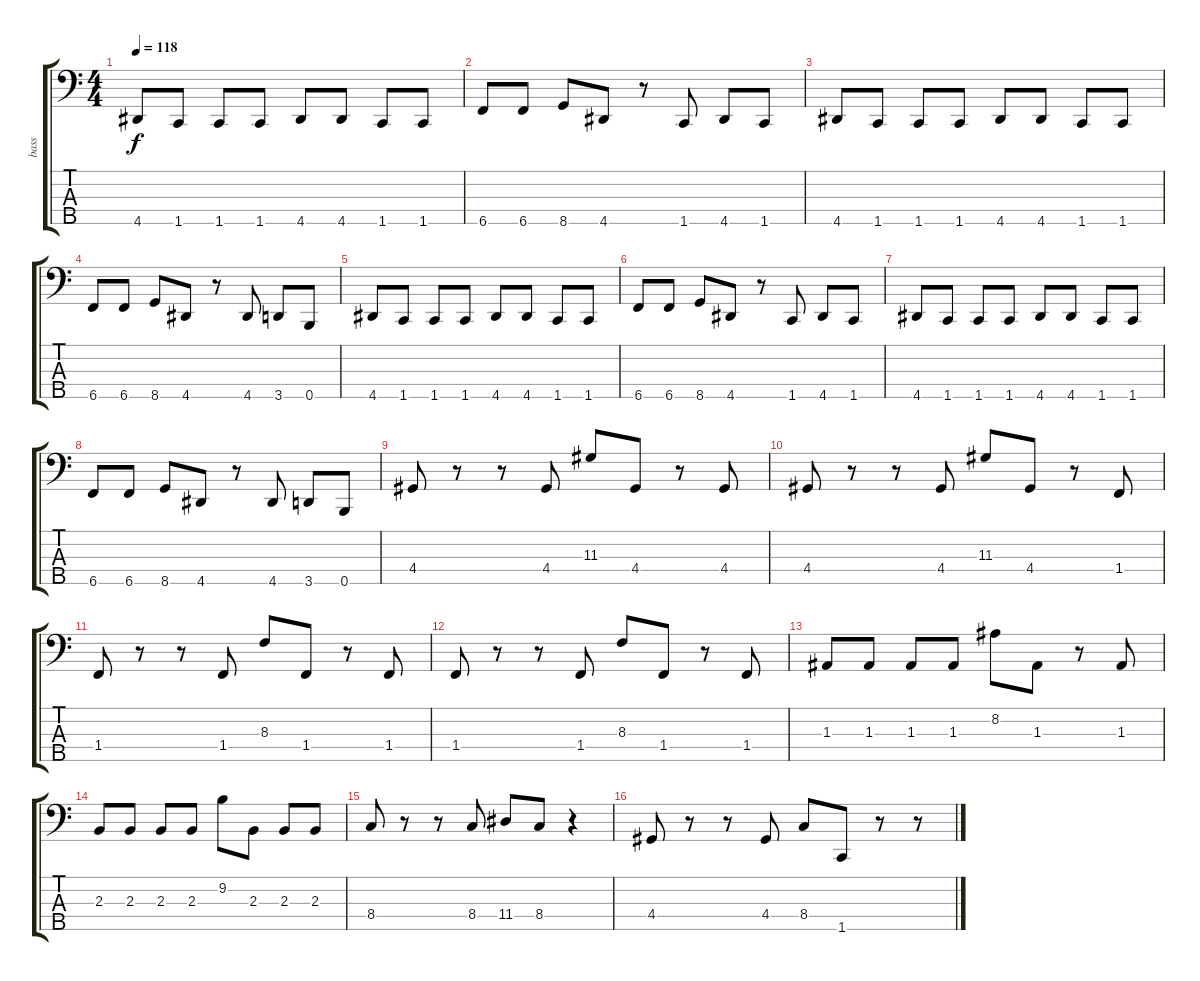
\track ("bass" "bass") {instrument electricbassfinger}
\staff {score tabs}
\tuning (G2 D2 A1 E1 B0) {hide}
\ts (4 4)
\tempo 118
\clef f4
\ks c
4.5.8{dy f} 1.5.8 1.5.8 1.5.8 4.5.8 4.5.8 1.5.8 1.5.8 |
6.5.8 6.5.8 8.5.8 4.5.8 r.8 1.5.8 4.5.8 1.5.8 |
4.5.8 1.5.8 1.5.8 1.5.8 4.5.8 4.5.8 1.5.8 1.5.8 |
6.5.8 6.5.8 8.5.8 4.5.8 r.8 4.5.8 3.5.8 0.5.8 |
4.5.8 1.5.8 1.5.8 1.5.8 4.5.8 4.5.8 1.5.8 1.5.8 |
6.5.8 6.5.8 8.5.8 4.5.8 r.8 1.5.8 4.5.8 1.5.8 |
4.5.8 1.5.8 1.5.8 1.5.8 4.5.8 4.5.8 1.5.8 1.5.8 |
6.5.8 6.5.8 8.5.8 4.5.8 r.8 4.5.8 3.5.8 0.5.8 |
4.4.8 r.8 r.8 4.4.8 11.3.8 4.4.8 r.8 4.4.8 |
4.4.8 r.8 r.8 4.4.8 11.3.8 4.4.8 r.8 1.4.8 |
1.4.8 r.8 r.8 1.4.8 8.3.8 1.4.8 r.8 1.4.8 |
1.4.8 r.8 r.8 1.4.8 8.3.8 1.4.8 r.8 1.4.8 |
1.3.8 1.3.8 1.3.8 1.3.8 8.2.8 1.3.8 r.8 1.3.8 |
2.3.8 2.3.8 2.3.8 2.3.8 9.2.8 2.3.8 2.3.8 2.3.8 |
8.4.8 r.8 r.8 8.4.8 11.4.8 8.4.8 r.4 |
4.4.8 r.8 r.8 4.4.8 8.4.8 1.5.8 r.8 r.8
